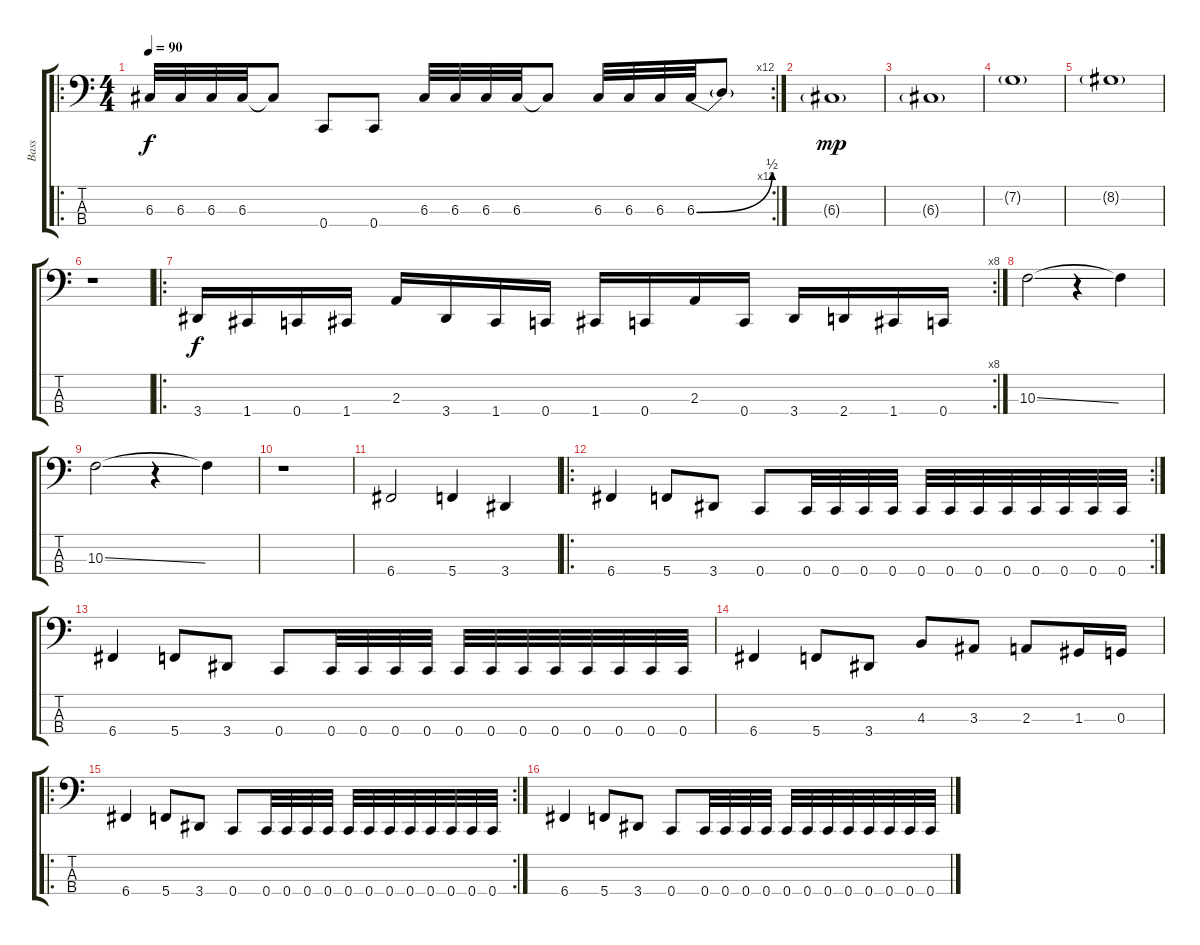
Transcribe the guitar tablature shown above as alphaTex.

\track ("Bass" "Bass") {instrument electricbasspick}
\staff {score tabs}
\tuning (F2 C2 G1 C1) {hide}
\ro
\rc 12
\ts (4 4)
\tempo 90
\clef f4
\ks c
6.3.32{dy f} 6.3.32 6.3.32 6.3.32 6.3{t}.8 0.4.8 0.4.8 6.3.32 6.3.32 6.3.32 6.3.32 6.3{t}.8 6.3.32 6.3.32 6.3.32 6.3{be (bend 0 0 60 2)}.32 6.3{t}.8 |
6.3{g}.1{dy mp} |
6.3{g}.1 |
7.2{g}.1 |
8.2{g}.1 |
r.1 |
\ro
\rc 8
3.4.16{dy f} 1.4.16 0.4.16 1.4.16 2.3.16 3.4.16 1.4.16 0.4.16 1.4.16 0.4.16 2.3.16 0.4.16 3.4.16 2.4.16 1.4.16 0.4.16 |
10.3{ss}.2 r.4 10.3{t}.4 |
10.3{ss}.2 r.4 10.3{t}.4 |
r.1 |
6.4.2 5.4.4 3.4.4 |
\ro
\rc 2
6.4.4 5.4.8 3.4.8 0.4.8 0.4.32 0.4.32 0.4.32 0.4.32 0.4.32 0.4.32 0.4.32 0.4.32 0.4.32 0.4.32 0.4.32 0.4.32 |
6.4.4 5.4.8 3.4.8 0.4.8 0.4.32 0.4.32 0.4.32 0.4.32 0.4.32 0.4.32 0.4.32 0.4.32 0.4.32 0.4.32 0.4.32 0.4.32 |
6.4.4 5.4.8 3.4.8 4.3.8 3.3.8 2.3.8 1.3.16 0.3.16 |
\ro
\rc 2
6.4.4 5.4.8 3.4.8 0.4.8 0.4.32 0.4.32 0.4.32 0.4.32 0.4.32 0.4.32 0.4.32 0.4.32 0.4.32 0.4.32 0.4.32 0.4.32 |
6.4.4 5.4.8 3.4.8 0.4.8 0.4.32 0.4.32 0.4.32 0.4.32 0.4.32 0.4.32 0.4.32 0.4.32 0.4.32 0.4.32 0.4.32 0.4.32
